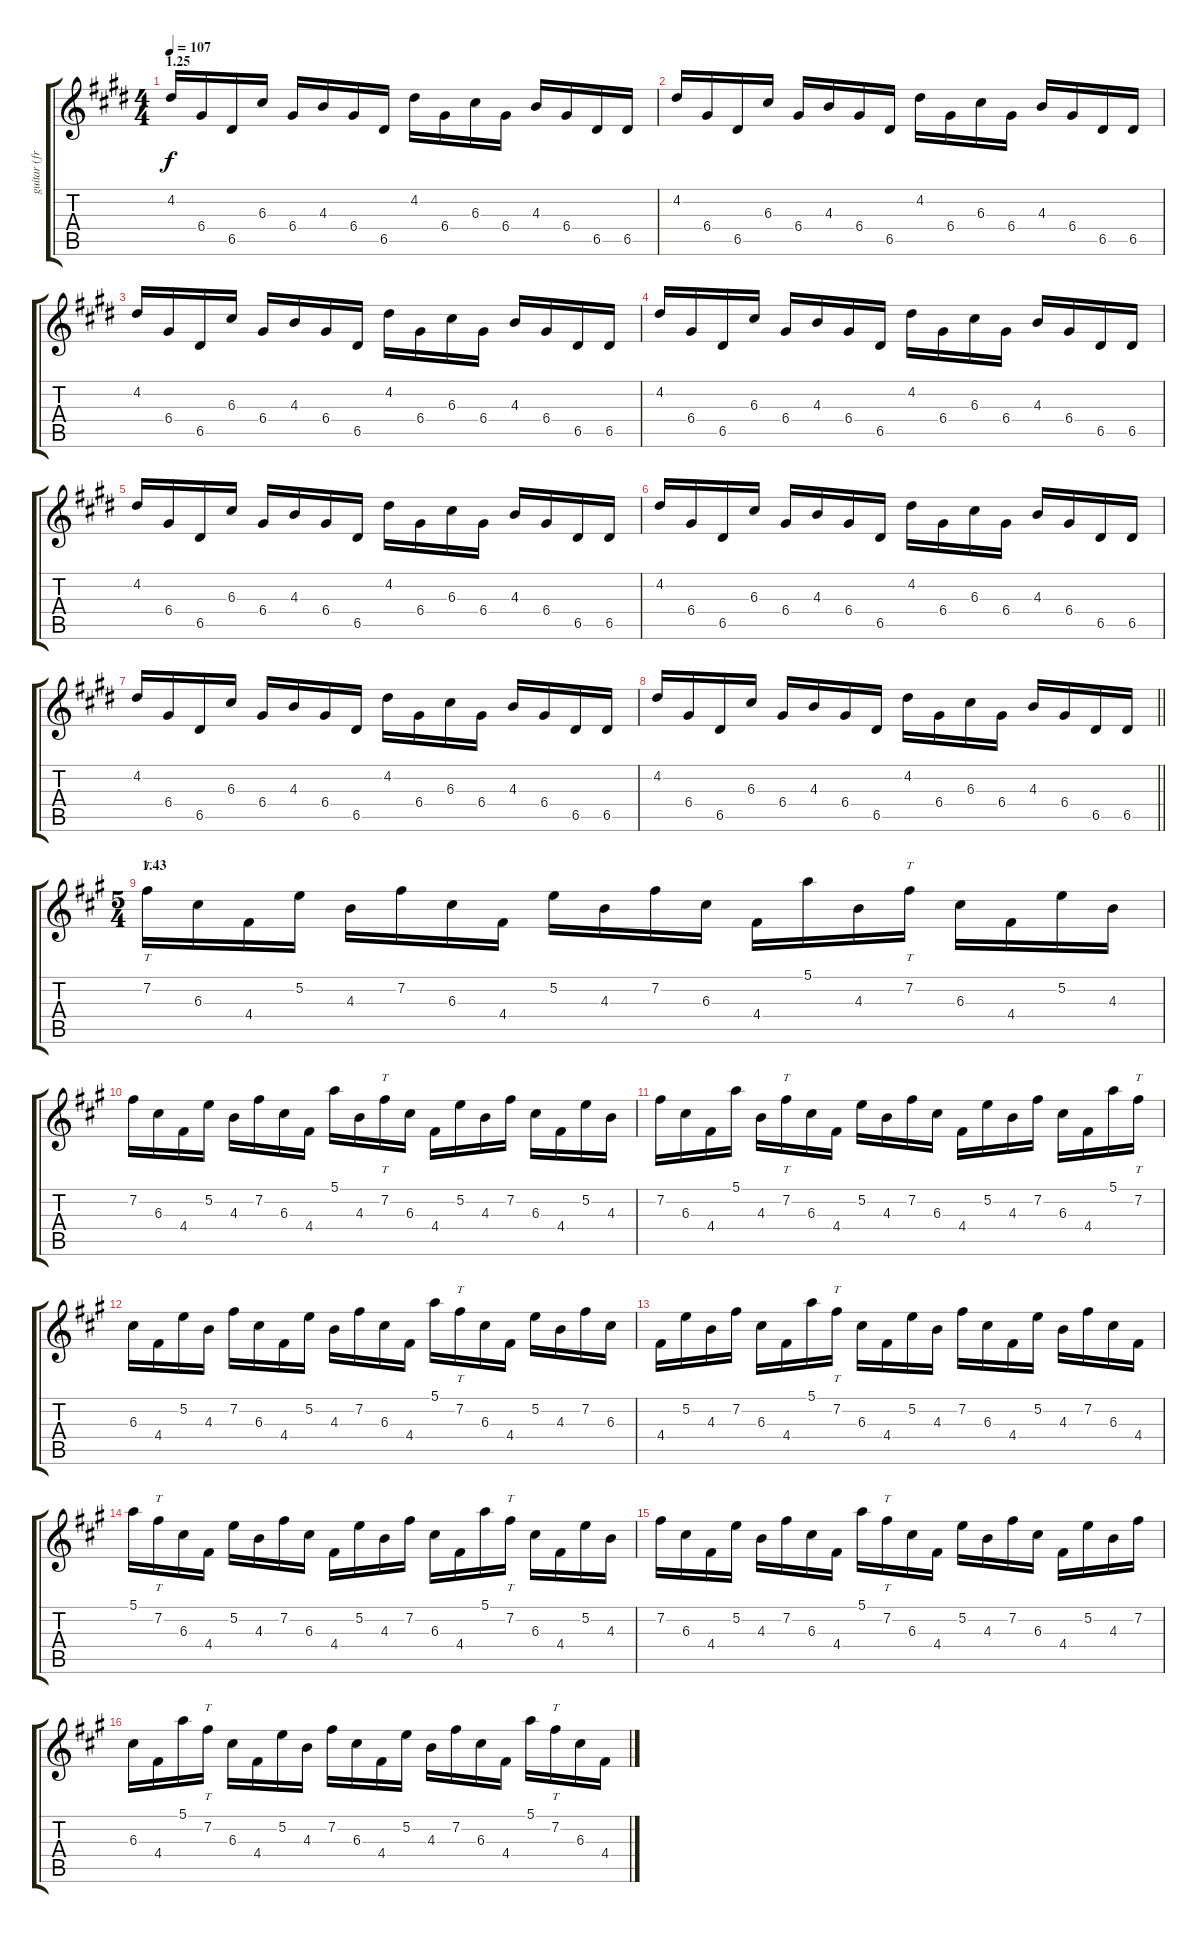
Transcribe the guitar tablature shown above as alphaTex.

\track ("guitar (fripp)" "guitar (fr") {instrument acousticguitarsteel}
\staff {score tabs}
\tuning (E4 B3 G3 D3 A2 E2) {hide}
\ts (4 4)
\section ("" "1.25")
\tempo 107
\clef g2
\ks e
4.2.16{dy f} 6.4.16 6.5.16 6.3.16 6.4.16 4.3.16 6.4.16 6.5.16 4.2.16 6.4.16 6.3.16 6.4.16 4.3.16 6.4.16 6.5.16 6.5.16 |
4.2.16 6.4.16 6.5.16 6.3.16 6.4.16 4.3.16 6.4.16 6.5.16 4.2.16 6.4.16 6.3.16 6.4.16 4.3.16 6.4.16 6.5.16 6.5.16 |
4.2.16 6.4.16 6.5.16 6.3.16 6.4.16 4.3.16 6.4.16 6.5.16 4.2.16 6.4.16 6.3.16 6.4.16 4.3.16 6.4.16 6.5.16 6.5.16 |
4.2.16 6.4.16 6.5.16 6.3.16 6.4.16 4.3.16 6.4.16 6.5.16 4.2.16 6.4.16 6.3.16 6.4.16 4.3.16 6.4.16 6.5.16 6.5.16 |
4.2.16 6.4.16 6.5.16 6.3.16 6.4.16 4.3.16 6.4.16 6.5.16 4.2.16 6.4.16 6.3.16 6.4.16 4.3.16 6.4.16 6.5.16 6.5.16 |
4.2.16 6.4.16 6.5.16 6.3.16 6.4.16 4.3.16 6.4.16 6.5.16 4.2.16 6.4.16 6.3.16 6.4.16 4.3.16 6.4.16 6.5.16 6.5.16 |
4.2.16 6.4.16 6.5.16 6.3.16 6.4.16 4.3.16 6.4.16 6.5.16 4.2.16 6.4.16 6.3.16 6.4.16 4.3.16 6.4.16 6.5.16 6.5.16 |
\barLineRight lightlight
4.2.16 6.4.16 6.5.16 6.3.16 6.4.16 4.3.16 6.4.16 6.5.16 4.2.16 6.4.16 6.3.16 6.4.16 4.3.16 6.4.16 6.5.16 6.5.16 |
\ts (5 4)
\section ("" "1.43")
\ks a
7.2.16{tt} 6.3.16 4.4.16 5.2.16 4.3.16 7.2.16 6.3.16 4.4.16 5.2.16 4.3.16 7.2.16 6.3.16 4.4.16 5.1.16 4.3.16 7.2.16{tt} 6.3.16 4.4.16 5.2.16 4.3.16 |
7.2.16 6.3.16 4.4.16 5.2.16 4.3.16 7.2.16 6.3.16 4.4.16 5.1.16 4.3.16 7.2.16{tt} 6.3.16 4.4.16 5.2.16 4.3.16 7.2.16 6.3.16 4.4.16 5.2.16 4.3.16 |
7.2.16 6.3.16 4.4.16 5.1.16 4.3.16 7.2.16{tt} 6.3.16 4.4.16 5.2.16 4.3.16 7.2.16 6.3.16 4.4.16 5.2.16 4.3.16 7.2.16 6.3.16 4.4.16 5.1.16 7.2.16{tt} |
6.3.16 4.4.16 5.2.16 4.3.16 7.2.16 6.3.16 4.4.16 5.2.16 4.3.16 7.2.16 6.3.16 4.4.16 5.1.16 7.2.16{tt} 6.3.16 4.4.16 5.2.16 4.3.16 7.2.16 6.3.16 |
4.4.16 5.2.16 4.3.16 7.2.16 6.3.16 4.4.16 5.1.16 7.2.16{tt} 6.3.16 4.4.16 5.2.16 4.3.16 7.2.16 6.3.16 4.4.16 5.2.16 4.3.16 7.2.16 6.3.16 4.4.16 |
5.1.16 7.2.16{tt} 6.3.16 4.4.16 5.2.16 4.3.16 7.2.16 6.3.16 4.4.16 5.2.16 4.3.16 7.2.16 6.3.16 4.4.16 5.1.16 7.2.16{tt} 6.3.16 4.4.16 5.2.16 4.3.16 |
7.2.16 6.3.16 4.4.16 5.2.16 4.3.16 7.2.16 6.3.16 4.4.16 5.1.16 7.2.16{tt} 6.3.16 4.4.16 5.2.16 4.3.16 7.2.16 6.3.16 4.4.16 5.2.16 4.3.16 7.2.16 |
6.3.16 4.4.16 5.1.16 7.2.16{tt} 6.3.16 4.4.16 5.2.16 4.3.16 7.2.16 6.3.16 4.4.16 5.2.16 4.3.16 7.2.16 6.3.16 4.4.16 5.1.16 7.2.16{tt} 6.3.16 4.4.16
